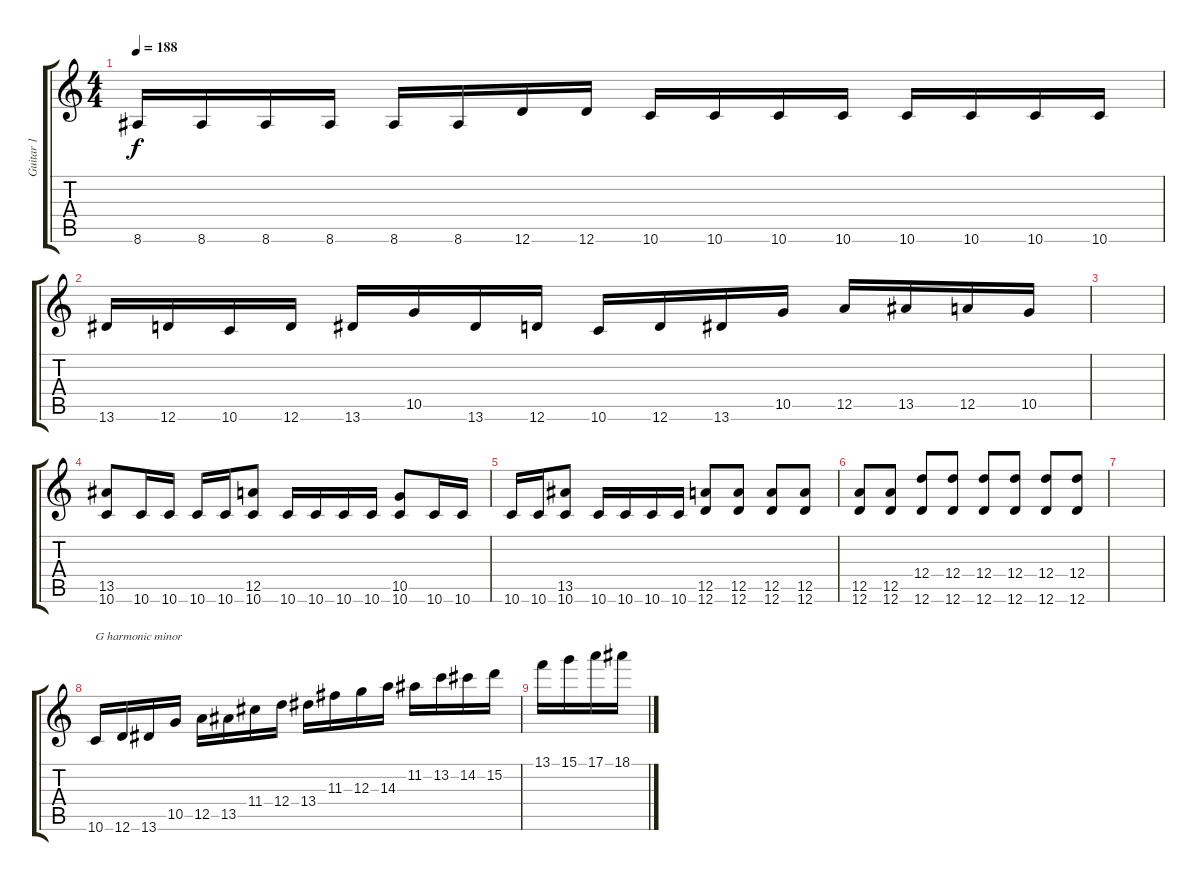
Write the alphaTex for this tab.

\track ("Guitar 1" "Guitar 1") {instrument distortionguitar}
\staff {score tabs}
\tuning (E4 B3 G3 D3 A2 D2) {hide}
\ts (4 4)
\tempo 188
\clef g2
\ks c
8.6.16{dy f} 8.6.16 8.6.16 8.6.16 8.6.16 8.6.16 12.6.16 12.6.16 10.6.16 10.6.16 10.6.16 10.6.16 10.6.16 10.6.16 10.6.16 10.6.16 |
13.6.16 12.6.16 10.6.16 12.6.16 13.6.16 10.5.16 13.6.16 12.6.16 10.6.16 12.6.16 13.6.16 10.5.16 12.5.16 13.5.16 12.5.16 10.5.16 |
|
(13.5 10.6).8 10.6.16 10.6.16 10.6.16 10.6.16 (12.5 10.6).8 10.6.16 10.6.16 10.6.16 10.6.16 (10.5 10.6).8 10.6.16 10.6.16 |
10.6.16 10.6.16 (13.5 10.6).8 10.6.16 10.6.16 10.6.16 10.6.16 (12.5 12.6).8 (12.5 12.6).8 (12.5 12.6).8 (12.5 12.6).8 |
(12.5 12.6).8 (12.5 12.6).8 (12.4 12.6).8 (12.4 12.6).8 (12.4 12.6).8 (12.4 12.6).8 (12.4 12.6).8 (12.4 12.6).8 |
|
10.6.16{txt "G harmonic minor"} 12.6.16 13.6.16 10.5.16 12.5.16 13.5.16 11.4.16 12.4.16 13.4.16 11.3.16 12.3.16 14.3.16 11.2.16 13.2.16 14.2.16 15.2.16 |
13.1.16 15.1.16 17.1.16 18.1.16
